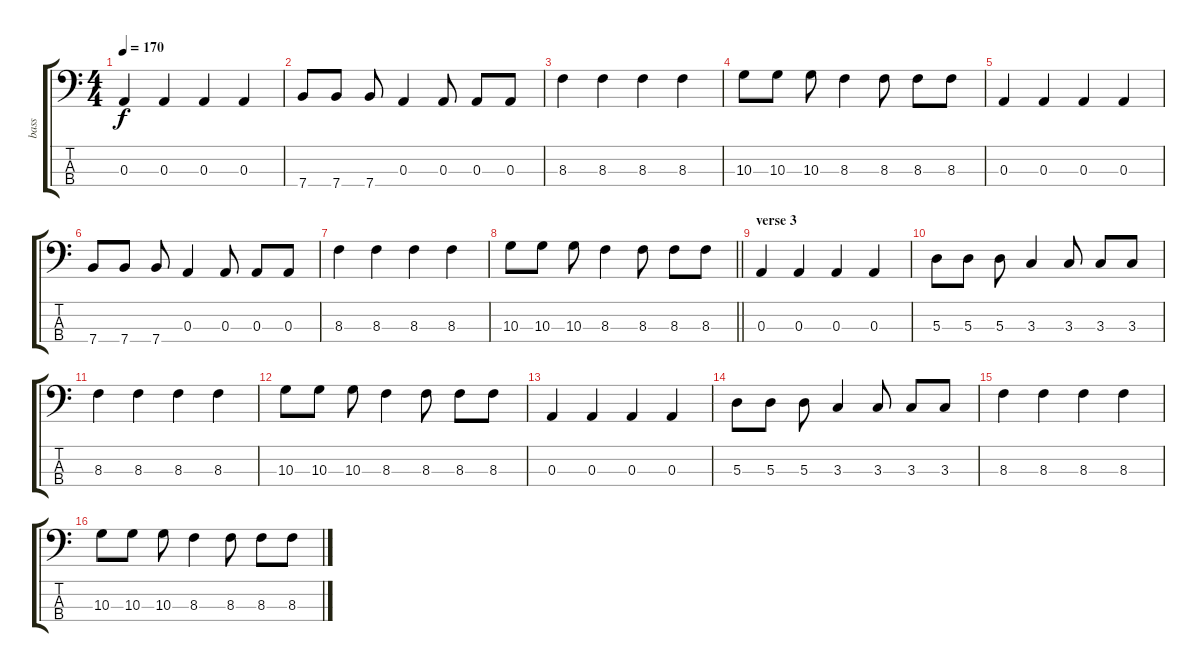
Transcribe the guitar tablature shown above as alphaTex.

\track ("bass" "bass") {instrument electricbassfinger}
\staff {score tabs}
\tuning (G2 D2 A1 E1) {hide}
\ts (4 4)
\tempo 170
\clef f4
\ks c
0.3.4{dy f} 0.3.4 0.3.4 0.3.4 |
7.4.8 7.4.8 7.4.8 0.3.4 0.3.8 0.3.8 0.3.8 |
8.3.4 8.3.4 8.3.4 8.3.4 |
10.3.8 10.3.8 10.3.8 8.3.4 8.3.8 8.3.8 8.3.8 |
0.3.4 0.3.4 0.3.4 0.3.4 |
7.4.8 7.4.8 7.4.8 0.3.4 0.3.8 0.3.8 0.3.8 |
8.3.4 8.3.4 8.3.4 8.3.4 |
\barLineRight lightlight
10.3.8 10.3.8 10.3.8 8.3.4 8.3.8 8.3.8 8.3.8 |
\section ("" "verse 3")
0.3.4 0.3.4 0.3.4 0.3.4 |
5.3.8 5.3.8 5.3.8 3.3.4 3.3.8 3.3.8 3.3.8 |
8.3.4 8.3.4 8.3.4 8.3.4 |
10.3.8 10.3.8 10.3.8 8.3.4 8.3.8 8.3.8 8.3.8 |
0.3.4 0.3.4 0.3.4 0.3.4 |
5.3.8 5.3.8 5.3.8 3.3.4 3.3.8 3.3.8 3.3.8 |
8.3.4 8.3.4 8.3.4 8.3.4 |
10.3.8 10.3.8 10.3.8 8.3.4 8.3.8 8.3.8 8.3.8
